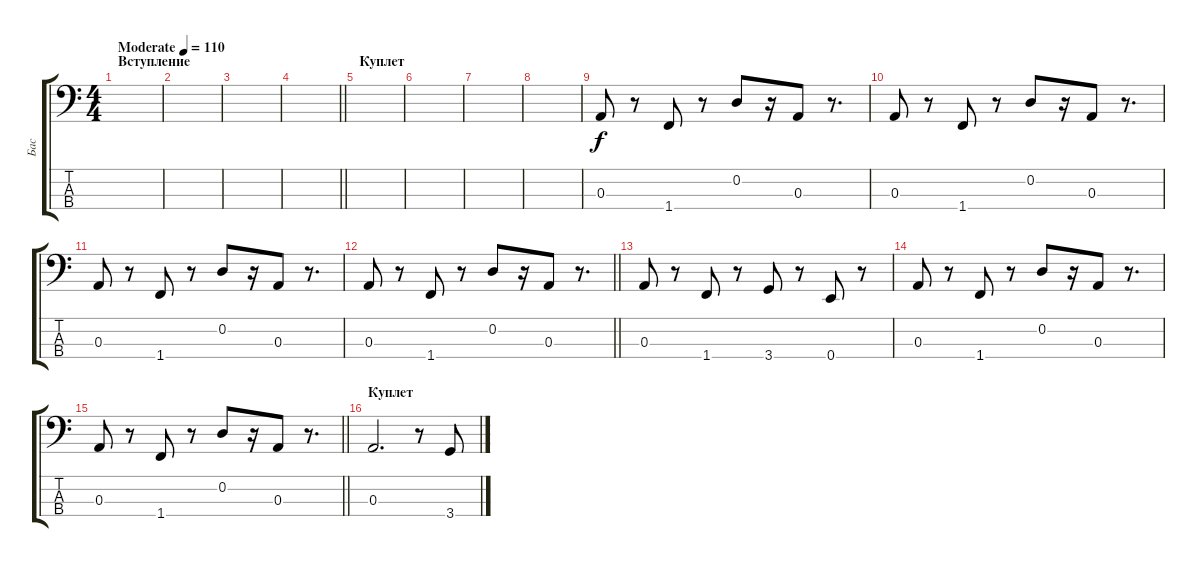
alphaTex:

\track ("Бас" "Бас") {instrument electricbassfinger}
\staff {score tabs}
\tuning (G2 D2 A1 E1) {hide}
\ts (4 4)
\section ("" "Вступление")
\tempo (110 "Moderate")
\clef f4
\ks c
|
|
|
\barLineRight lightlight
|
\section ("" "Куплет")
|
|
|
|
0.3.8 r.8 1.4.8 r.8 0.2.8 r.16 0.3.8 r.8{d} |
0.3.8 r.8 1.4.8 r.8 0.2.8 r.16 0.3.8 r.8{d} |
0.3.8 r.8 1.4.8 r.8 0.2.8 r.16 0.3.8 r.8{d} |
\barLineRight lightlight
0.3.8 r.8 1.4.8 r.8 0.2.8 r.16 0.3.8 r.8{d} |
\section ("" "")
0.3.8 r.8 1.4.8 r.8 3.4.8 r.8 0.4.8 r.8 |
0.3.8 r.8 1.4.8 r.8 0.2.8 r.16 0.3.8 r.8{d} |
\barLineRight lightlight
0.3.8 r.8 1.4.8 r.8 0.2.8 r.16 0.3.8 r.8{d} |
\section ("" "Куплет")
0.3.2{d} r.8 3.4.8
